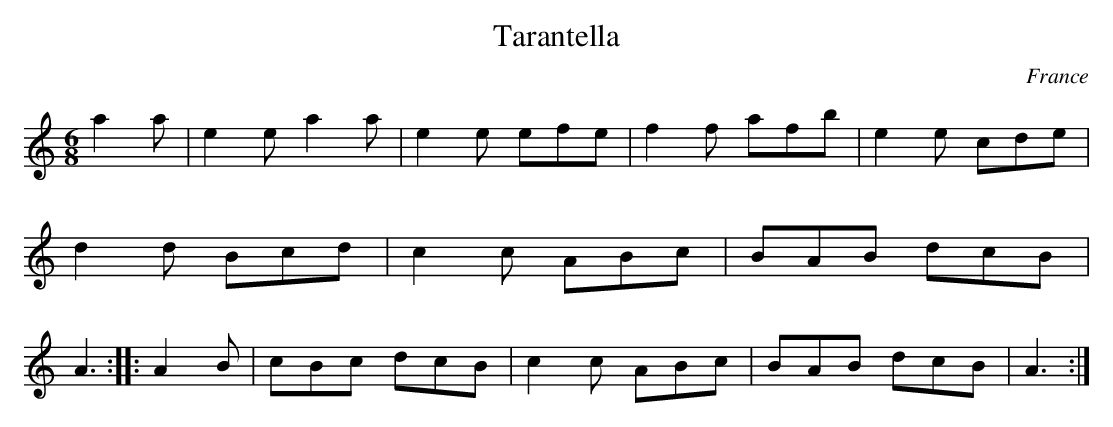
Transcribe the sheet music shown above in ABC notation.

X:1
T:Tarantella
M:6/8
O:France
K:Am
a2a|e2e a2a|e2e efe|f2f afb|e2e cde|\
d2d Bcd|c2c ABc|BAB dcB|A3:|\
|:A2B|cBc dcB|c2c ABc|BAB dcB|A3:|
